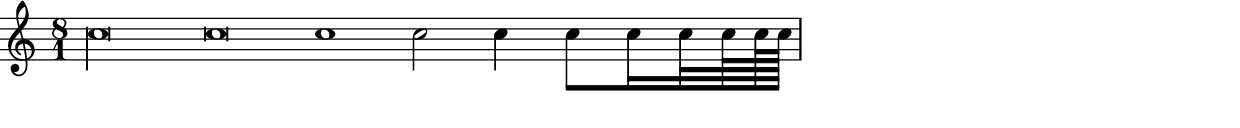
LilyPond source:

%% Generated by lilypond-book
%% Options: [exampleindent=10.16\mm,indent=0\mm,line-width=160\mm,quote]
\include "lilypond-book-preamble.ly"


% ****************************************************************
% Start cut-&-pastable-section
% ****************************************************************

#(ly:set-option 'eps-box-padding 3.000000)



\paper {
  indent = 0\mm
  line-width = 160\mm
  % offset the left padding, also add 1mm as lilypond creates cropped
  % images with a little space on the right
  line-width = #(- line-width (* mm  3.000000) (* mm 1))
  line-width = 160\mm - 2.0 * 10.16\mm
  % offset the left padding, also add 1mm as lilypond creates cropped
  % images with a little space on the right
  line-width = #(- line-width (* mm  3.000000) (* mm 1))
}

\layout {
  
}




% ****************************************************************
% ly snippet:
% ****************************************************************
\sourcefileline 94
\relative {
  \time 8/1
  c'' \longa \breve 1 2
  4 8 16 32 64 128 128
}



% ****************************************************************
% end ly snippet
% ****************************************************************
